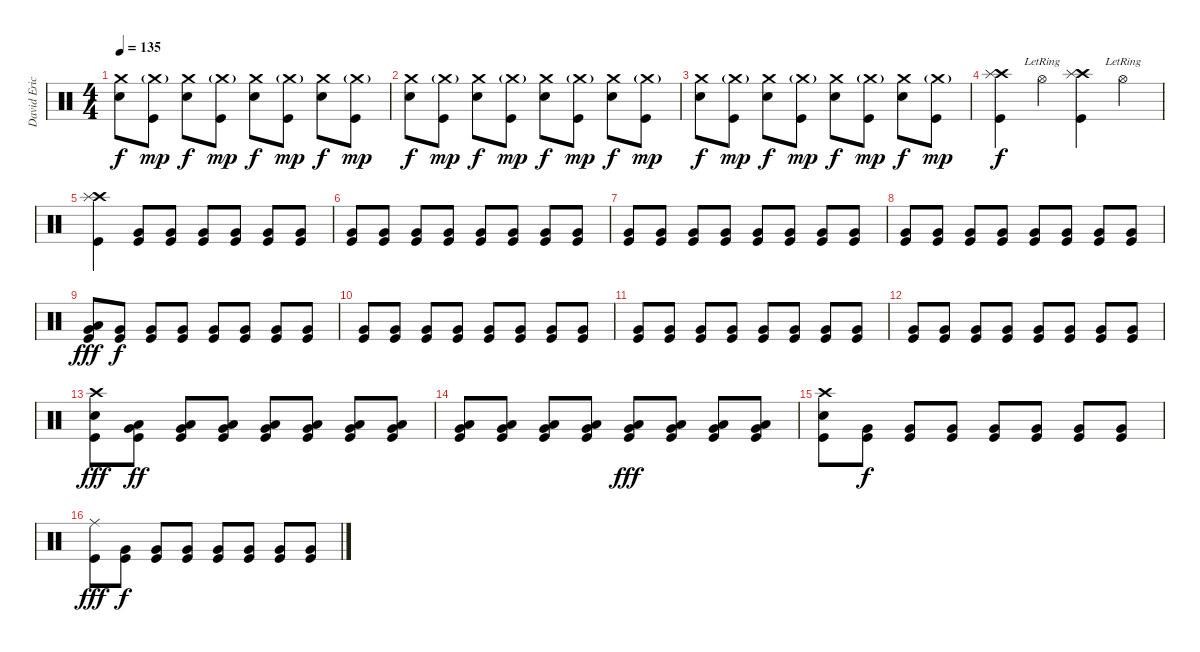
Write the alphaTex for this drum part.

\track ("David Eric Grohl" "David Eric") {instrument percussion}
\staff {score}
\articulation defaults
\ts (4 4)
\tempo 135
\clef neutral
\ks c
("Electric Snare (hit)" "Crash medium (hit)").8{dy f} ("Crash medium (hit)"{g} "Kick (hit)").8{dy mp} ("Electric Snare (hit)" "Crash medium (hit)").8{dy f} ("Crash medium (hit)"{g} "Kick (hit)").8{dy mp} ("Electric Snare (hit)" "Crash medium (hit)").8{dy f} ("Crash medium (hit)"{g} "Kick (hit)").8{dy mp} ("Electric Snare (hit)" "Crash medium (hit)").8{dy f} ("Crash medium (hit)"{g} "Kick (hit)").8{dy mp} |
("Electric Snare (hit)" "Crash medium (hit)").8{dy f} ("Crash medium (hit)"{g} "Kick (hit)").8{dy mp} ("Electric Snare (hit)" "Crash medium (hit)").8{dy f} ("Crash medium (hit)"{g} "Kick (hit)").8{dy mp} ("Electric Snare (hit)" "Crash medium (hit)").8{dy f} ("Crash medium (hit)"{g} "Kick (hit)").8{dy mp} ("Electric Snare (hit)" "Crash medium (hit)").8{dy f} ("Crash medium (hit)"{g} "Kick (hit)").8{dy mp} |
("Electric Snare (hit)" "Crash medium (hit)").8{dy f} ("Crash medium (hit)"{g} "Kick (hit)").8{dy mp} ("Electric Snare (hit)" "Crash medium (hit)").8{dy f} ("Crash medium (hit)"{g} "Kick (hit)").8{dy mp} ("Electric Snare (hit)" "Crash medium (hit)").8{dy f} ("Crash medium (hit)"{g} "Kick (hit)").8{dy mp} ("Electric Snare (hit)" "Crash medium (hit)").8{dy f} ("Crash medium (hit)"{g} "Kick (hit)").8{dy mp} |
("Crash high (hit)" "Splash (hit)" "Kick (hit)").4{dy f} "Hi-Hat (open)"{lr}.4 ("Crash high (hit)" "Splash (hit)" "Kick (hit)").4 "Hi-Hat (open)"{lr}.4 |
("Crash high (hit)" "Splash (hit)" "Kick (hit)").4 ("Very Low Tom (hit)" "Kick (hit)").8 ("Very Low Tom (hit)" "Kick (hit)").8 ("Very Low Tom (hit)" "Kick (hit)").8 ("Very Low Tom (hit)" "Kick (hit)").8 ("Very Low Tom (hit)" "Kick (hit)").8 ("Very Low Tom (hit)" "Kick (hit)").8 |
("Very Low Tom (hit)" "Kick (hit)").8 ("Very Low Tom (hit)" "Kick (hit)").8 ("Very Low Tom (hit)" "Kick (hit)").8 ("Very Low Tom (hit)" "Kick (hit)").8 ("Very Low Tom (hit)" "Kick (hit)").8 ("Very Low Tom (hit)" "Kick (hit)").8 ("Very Low Tom (hit)" "Kick (hit)").8 ("Very Low Tom (hit)" "Kick (hit)").8 |
("Very Low Tom (hit)" "Kick (hit)").8 ("Very Low Tom (hit)" "Kick (hit)").8 ("Very Low Tom (hit)" "Kick (hit)").8 ("Very Low Tom (hit)" "Kick (hit)").8 ("Very Low Tom (hit)" "Kick (hit)").8 ("Very Low Tom (hit)" "Kick (hit)").8 ("Very Low Tom (hit)" "Kick (hit)").8 ("Very Low Tom (hit)" "Kick (hit)").8 |
("Very Low Tom (hit)" "Kick (hit)").8 ("Very Low Tom (hit)" "Kick (hit)").8 ("Very Low Tom (hit)" "Kick (hit)").8 ("Very Low Tom (hit)" "Kick (hit)").8 ("Very Low Tom (hit)" "Kick (hit)").8 ("Very Low Tom (hit)" "Kick (hit)").8 ("Very Low Tom (hit)" "Kick (hit)").8 ("Very Low Tom (hit)" "Kick (hit)").8 |
("Low Tom (hit)" "Very Low Tom (hit)" "Kick (hit)").8{dy fff} ("Very Low Tom (hit)" "Kick (hit)").8{dy f} ("Very Low Tom (hit)" "Kick (hit)").8 ("Very Low Tom (hit)" "Kick (hit)").8 ("Very Low Tom (hit)" "Kick (hit)").8 ("Very Low Tom (hit)" "Kick (hit)").8 ("Very Low Tom (hit)" "Kick (hit)").8 ("Very Low Tom (hit)" "Kick (hit)").8 |
("Very Low Tom (hit)" "Kick (hit)").8 ("Very Low Tom (hit)" "Kick (hit)").8 ("Very Low Tom (hit)" "Kick (hit)").8 ("Very Low Tom (hit)" "Kick (hit)").8 ("Very Low Tom (hit)" "Kick (hit)").8 ("Very Low Tom (hit)" "Kick (hit)").8 ("Very Low Tom (hit)" "Kick (hit)").8 ("Very Low Tom (hit)" "Kick (hit)").8 |
("Very Low Tom (hit)" "Kick (hit)").8 ("Very Low Tom (hit)" "Kick (hit)").8 ("Very Low Tom (hit)" "Kick (hit)").8 ("Very Low Tom (hit)" "Kick (hit)").8 ("Very Low Tom (hit)" "Kick (hit)").8 ("Very Low Tom (hit)" "Kick (hit)").8 ("Very Low Tom (hit)" "Kick (hit)").8 ("Very Low Tom (hit)" "Kick (hit)").8 |
("Very Low Tom (hit)" "Kick (hit)").8 ("Very Low Tom (hit)" "Kick (hit)").8 ("Very Low Tom (hit)" "Kick (hit)").8 ("Very Low Tom (hit)" "Kick (hit)").8 ("Very Low Tom (hit)" "Kick (hit)").8 ("Very Low Tom (hit)" "Kick (hit)").8 ("Very Low Tom (hit)" "Kick (hit)").8 ("Very Low Tom (hit)" "Kick (hit)").8 |
("Crash high (hit)" "Electric Snare (hit)" "Kick (hit)").8{dy fff} ("Low Tom (hit)" "Very Low Tom (hit)" "Kick (hit)").8{dy ff} ("Low Tom (hit)" "Very Low Tom (hit)" "Kick (hit)").8 ("Low Tom (hit)" "Very Low Tom (hit)" "Kick (hit)").8 ("Low Tom (hit)" "Very Low Tom (hit)" "Kick (hit)").8 ("Low Tom (hit)" "Very Low Tom (hit)" "Kick (hit)").8 ("Low Tom (hit)" "Very Low Tom (hit)" "Kick (hit)").8 ("Low Tom (hit)" "Very Low Tom (hit)" "Kick (hit)").8 |
("Low Tom (hit)" "Very Low Tom (hit)" "Kick (hit)").8 ("Low Tom (hit)" "Very Low Tom (hit)" "Kick (hit)").8 ("Low Tom (hit)" "Very Low Tom (hit)" "Kick (hit)").8 ("Low Tom (hit)" "Very Low Tom (hit)" "Kick (hit)").8 ("Low Tom (hit)" "Very Low Tom (hit)" "Kick (hit)").8{dy fff} ("Low Tom (hit)" "Very Low Tom (hit)" "Kick (hit)").8 ("Low Tom (hit)" "Very Low Tom (hit)" "Kick (hit)").8 ("Low Tom (hit)" "Very Low Tom (hit)" "Kick (hit)").8 |
("Crash high (hit)" "Electric Snare (hit)" "Kick (hit)").8 ("Very Low Tom (hit)" "Kick (hit)").8{dy f} ("Very Low Tom (hit)" "Kick (hit)").8 ("Very Low Tom (hit)" "Kick (hit)").8 ("Very Low Tom (hit)" "Kick (hit)").8 ("Very Low Tom (hit)" "Kick (hit)").8 ("Very Low Tom (hit)" "Kick (hit)").8 ("Very Low Tom (hit)" "Kick (hit)").8 |
("Ride (middle)" "Kick (hit)").8{dy fff} ("Very Low Tom (hit)" "Kick (hit)").8{dy f} ("Very Low Tom (hit)" "Kick (hit)").8 ("Very Low Tom (hit)" "Kick (hit)").8 ("Very Low Tom (hit)" "Kick (hit)").8 ("Very Low Tom (hit)" "Kick (hit)").8 ("Very Low Tom (hit)" "Kick (hit)").8 ("Very Low Tom (hit)" "Kick (hit)").8
